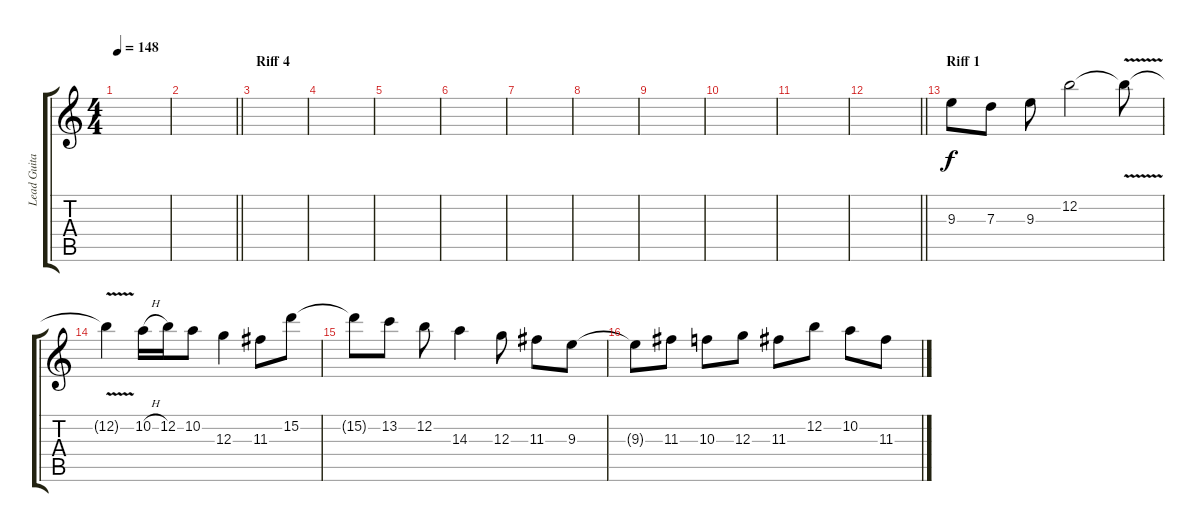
\track ("Lead Guitar" "Lead Guita") {instrument distortionguitar}
\staff {score tabs}
\tuning (E4 B3 G3 D3 A2 E2) {hide}
\ts (4 4)
\tempo 148
\clef g2
\ks c
|
\barLineRight lightlight
|
\section ("" "Riff 4")
|
|
|
|
|
|
|
|
|
\barLineRight lightlight
|
\section ("" "Riff 1")
9.3.8 7.3.8 9.3.8 12.2.2 12.2{v t}.8 |
12.2{t}.4 10.2{h}.16 12.2.16 10.2.8 12.3.4 11.3.8 15.2.8 |
15.2{t}.8 13.2.8 12.2.8 14.3.4 12.3.8 11.3.8 9.3.8 |
9.3{t}.8 11.3.8 10.3.8 12.3.8 11.3.8 12.2.8 10.2.8 11.3.8
